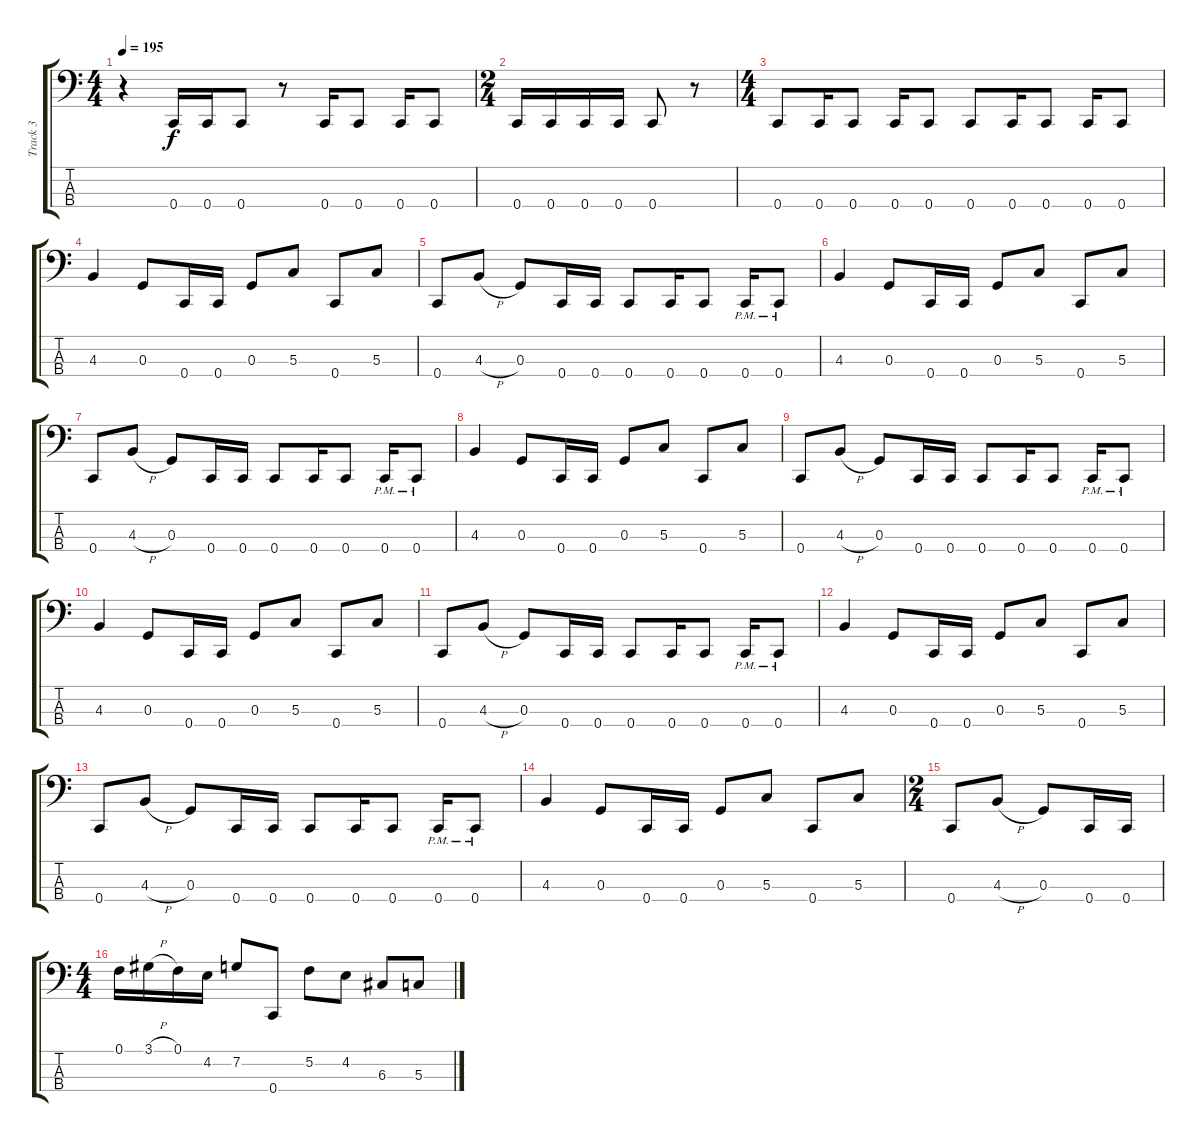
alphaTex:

\track ("Track 3" "Track 3") {instrument electricbasspick}
\staff {score tabs}
\tuning (F2 C2 G1 C1) {hide}
\ts (4 4)
\tempo 195
\clef f4
\ks c
r.4{dy f} 0.4.16 0.4.16 0.4.8 r.8 0.4.16 0.4.8 0.4.16 0.4.8 |
\ts (2 4)
0.4.16 0.4.16 0.4.16 0.4.16 0.4.8 r.8 |
\ts (4 4)
0.4.8 0.4.16 0.4.8 0.4.16 0.4.8 0.4.8 0.4.16 0.4.8 0.4.16 0.4.8 |
4.3.4 0.3.8 0.4.16 0.4.16 0.3.8 5.3.8 0.4.8 5.3.8 |
0.4.8 4.3{h}.8 0.3.8 0.4.16 0.4.16 0.4.8 0.4.16 0.4.8 0.4{pm}.16 0.4{pm}.8 |
4.3.4 0.3.8 0.4.16 0.4.16 0.3.8 5.3.8 0.4.8 5.3.8 |
0.4.8 4.3{h}.8 0.3.8 0.4.16 0.4.16 0.4.8 0.4.16 0.4.8 0.4{pm}.16 0.4{pm}.8 |
4.3.4 0.3.8 0.4.16 0.4.16 0.3.8 5.3.8 0.4.8 5.3.8 |
0.4.8 4.3{h}.8 0.3.8 0.4.16 0.4.16 0.4.8 0.4.16 0.4.8 0.4{pm}.16 0.4{pm}.8 |
4.3.4 0.3.8 0.4.16 0.4.16 0.3.8 5.3.8 0.4.8 5.3.8 |
0.4.8 4.3{h}.8 0.3.8 0.4.16 0.4.16 0.4.8 0.4.16 0.4.8 0.4{pm}.16 0.4{pm}.8 |
4.3.4 0.3.8 0.4.16 0.4.16 0.3.8 5.3.8 0.4.8 5.3.8 |
0.4.8 4.3{h}.8 0.3.8 0.4.16 0.4.16 0.4.8 0.4.16 0.4.8 0.4{pm}.16 0.4{pm}.8 |
4.3.4 0.3.8 0.4.16 0.4.16 0.3.8 5.3.8 0.4.8 5.3.8 |
\ts (2 4)
0.4.8 4.3{h}.8 0.3.8 0.4.16 0.4.16 |
\ts (4 4)
0.1.16 3.1{h}.16 0.1.16 4.2.16 7.2.8 0.4.8 5.2.8 4.2.8 6.3.8 5.3.8
